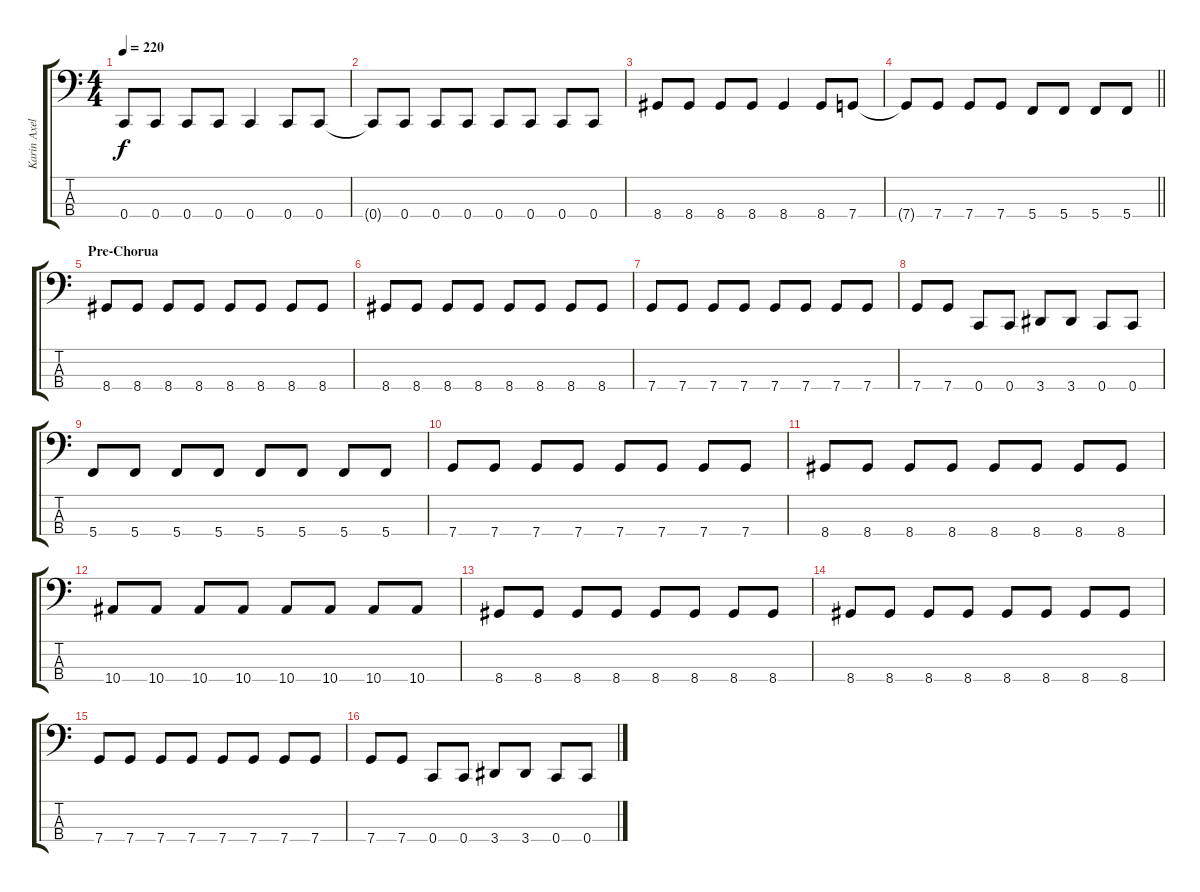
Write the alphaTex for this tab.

\track ("Karin Axelsson" "Karin Axel") {instrument electricbasspick}
\staff {score tabs}
\tuning (F2 C2 G1 C1) {hide}
\ts (4 4)
\tempo 220
\clef f4
\ks c
0.4.8{dy f} 0.4.8 0.4.8 0.4.8 0.4.4 0.4.8 0.4.8 |
0.4{t}.8 0.4.8 0.4.8 0.4.8 0.4.8 0.4.8 0.4.8 0.4.8 |
8.4.8 8.4.8 8.4.8 8.4.8 8.4.4 8.4.8 7.4.8 |
\barLineRight lightlight
7.4{t}.8 7.4.8 7.4.8 7.4.8 5.4.8 5.4.8 5.4.8 5.4.8 |
\section ("" "Pre-Chorua")
8.4.8 8.4.8 8.4.8 8.4.8 8.4.8 8.4.8 8.4.8 8.4.8 |
8.4.8 8.4.8 8.4.8 8.4.8 8.4.8 8.4.8 8.4.8 8.4.8 |
7.4.8 7.4.8 7.4.8 7.4.8 7.4.8 7.4.8 7.4.8 7.4.8 |
7.4.8 7.4.8 0.4.8 0.4.8 3.4.8 3.4.8 0.4.8 0.4.8 |
5.4.8 5.4.8 5.4.8 5.4.8 5.4.8 5.4.8 5.4.8 5.4.8 |
7.4.8 7.4.8 7.4.8 7.4.8 7.4.8 7.4.8 7.4.8 7.4.8 |
8.4.8 8.4.8 8.4.8 8.4.8 8.4.8 8.4.8 8.4.8 8.4.8 |
10.4.8 10.4.8 10.4.8 10.4.8 10.4.8 10.4.8 10.4.8 10.4.8 |
8.4.8 8.4.8 8.4.8 8.4.8 8.4.8 8.4.8 8.4.8 8.4.8 |
8.4.8 8.4.8 8.4.8 8.4.8 8.4.8 8.4.8 8.4.8 8.4.8 |
7.4.8 7.4.8 7.4.8 7.4.8 7.4.8 7.4.8 7.4.8 7.4.8 |
7.4.8 7.4.8 0.4.8 0.4.8 3.4.8 3.4.8 0.4.8 0.4.8
